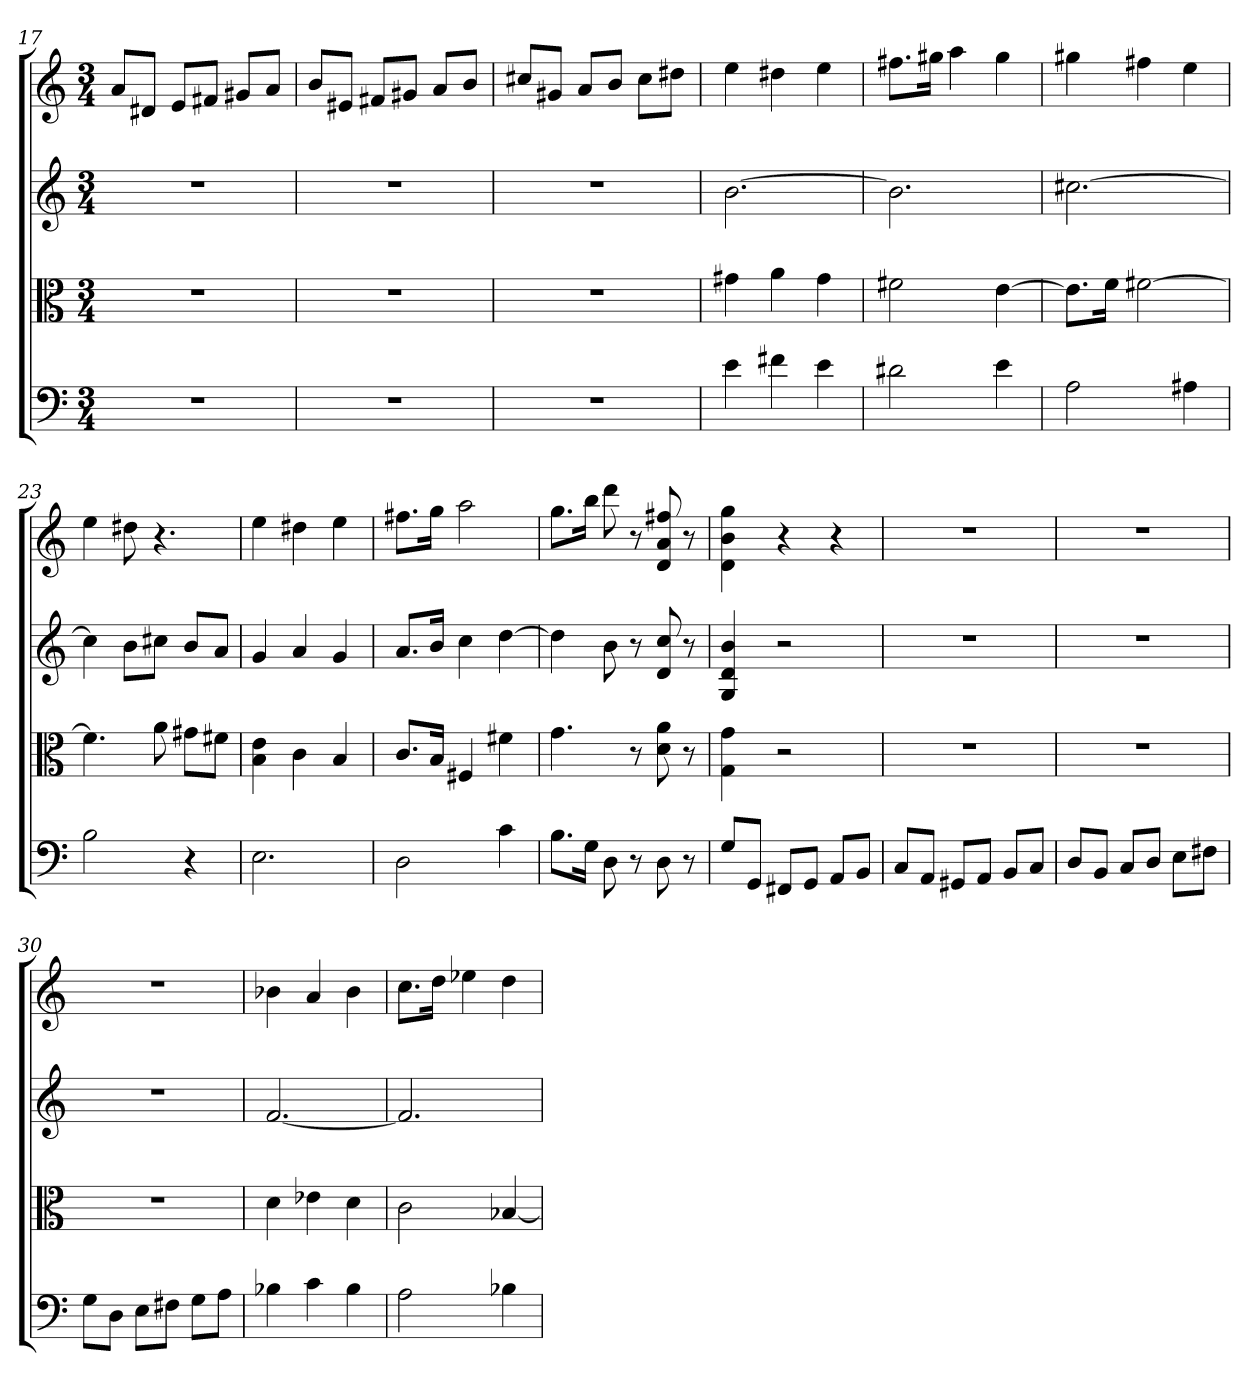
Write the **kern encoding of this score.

**kern	**kern	**kern	**kern
*part4	*part3	*part2	*part1
*staff4	*staff3	*staff2	*staff1
*clefF4	*clefC3	*	*
*k[]	*k[]	*k[]	*k[]
*M3/4	*M3/4	*M3/4	*M3/4
=17	=17	=17	=17
2.r	2.r	2.r	8aL
.	.	.	8d#XJ
.	.	.	8eL
.	.	.	8f#XJ
.	.	.	8g#XL
.	.	.	8aJ
=18	=18	=18	=18
2.r	2.r	2.r	8bL
.	.	.	8e#XJ
.	.	.	8f#XL
.	.	.	8g#XJ
.	.	.	8aL
.	.	.	8bJ
=19	=19	=19	=19
2.r	2.r	2.r	8cc#XL
.	.	.	8g#XJ
.	.	.	8aL
.	.	.	8bJ
.	.	.	8cc#L
.	.	.	8dd#XJ
=20	=20	=20	=20
4e	4g#X	[2.b	4ee
4f#X	4a	.	4dd#X
4e	4g#	.	4ee
=21	=21	=21	=21
2d#X	2f#X	2.b]	8.ff#XL
.	.	.	16gg#XJk
.	.	.	4aa
4e	[4e	.	4gg#
=22	=22	=22	=22
2A	8.e\L]	[2.cc#X	4gg#X
.	16f\Jk	.	.
.	[2f#X	.	4ff#X
4A#X	.	.	4ee
=23	=23	=23	=23
2B	4.f#]	4cc#]	4ee
.	.	8bL	8dd#X
.	8a	8cc#XJ	4.r
4r	8g#X\L	8bL	.
.	8f#X\J	8aJ	.
=24	=24	=24	=24
2.E	4B 4e	4g	4ee
.	4c	4a	4dd#X
.	4B	4g	4ee
=25	=25	=25	=25
2D	8.c/L	8.aL	8.ff#XL
.	16B/Jk	16bJk	16ggJk
.	4F#X	4cc	2aa
4c	4f#X	[4dd	.
=26	=26	=26	=26
8.B\L	4.g	4dd]	8.ggL
16G\Jk	.	.	16bbJk
8D	.	8b	8ddd
8r	8r	8r	8r
8D	8d 8a	8d 8cc	8d 8a 8ff#X
8r	8r	8r	8r
=27	=27	=27	=27
8G/L	4G 4g	4G 4d 4b	4d 4b 4gg
8GG/J	.	.	.
8FF#X/L	2r	2r	4r
8GG/J	.	.	.
8AA/L	.	.	4r
8BB/J	.	.	.
=28	=28	=28	=28
8C/L	2.r	2.r	2.r
8AA/J	.	.	.
8GG#X/L	.	.	.
8AA/J	.	.	.
8BB/L	.	.	.
8C/J	.	.	.
=29	=29	=29	=29
8D/L	2.r	2.r	2.r
8BB/J	.	.	.
8C/L	.	.	.
8D/J	.	.	.
8E\L	.	.	.
8F#X\J	.	.	.
=30	=30	=30	=30
8G\L	2.r	2.r	2.r
8D\J	.	.	.
8E\L	.	.	.
8F#X\J	.	.	.
8G\L	.	.	.
8A\J	.	.	.
=31	=31	=31	=31
4B-X	4d	[2.f	4b-X
4c	4e-X	.	4a
4B-	4d	.	4b-
=32	=32	=32	=32
2A	2c	2.f]	8.ccL
.	.	.	16ddJk
.	.	.	4ee-X
4B-X	[4B-X	.	4dd
=	=	=	=
*-	*-	*-	*-
